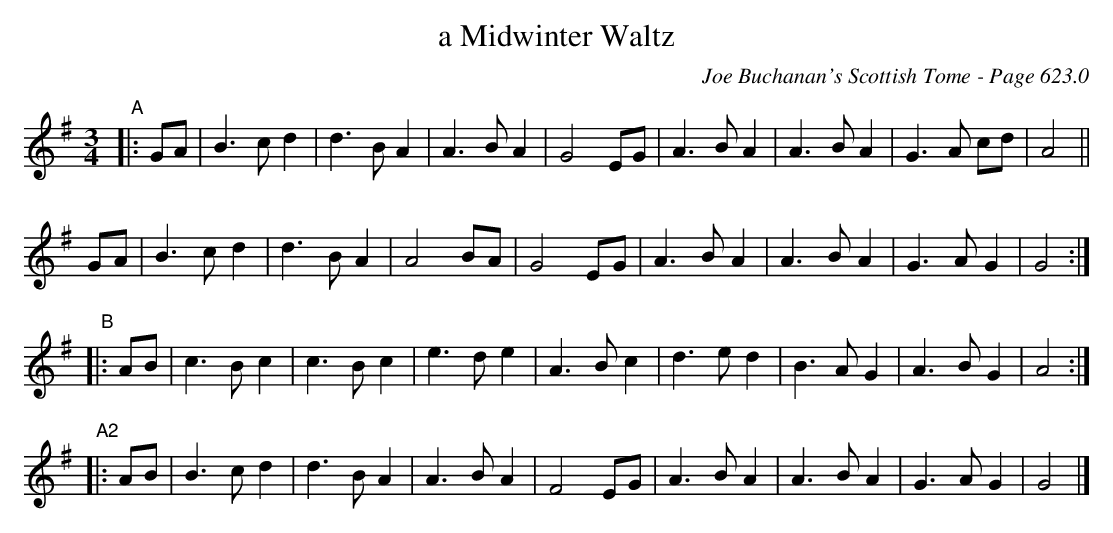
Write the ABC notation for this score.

X:1
T:a Midwinter Waltz
C:Joe Buchanan's Scottish Tome - Page 623.0
L:1/4
M:3/4
K:G
"^A"|:\
G/A/ | B>c d | d>B A | A>B A    | G2  E/G/ | A>B A | A>B A | G>A c/d/ | A2 ||
G/A/ | B>c d | d>B A | A2  B/A/ | G2  E/G/ | A>B A | A>B A | G>A G    | G2 :|
"^B"|:\
A/B/ | c>B c | c>B c | e>d e    | A>B c    | d>e d | B>A G | A>B G    | A2 :|
"^A2"|:\
A/B/ | B>c d | d>B A | A>B A    | F2  E/G/ | A>B A | A>B A | G>A G    | G2 |]
